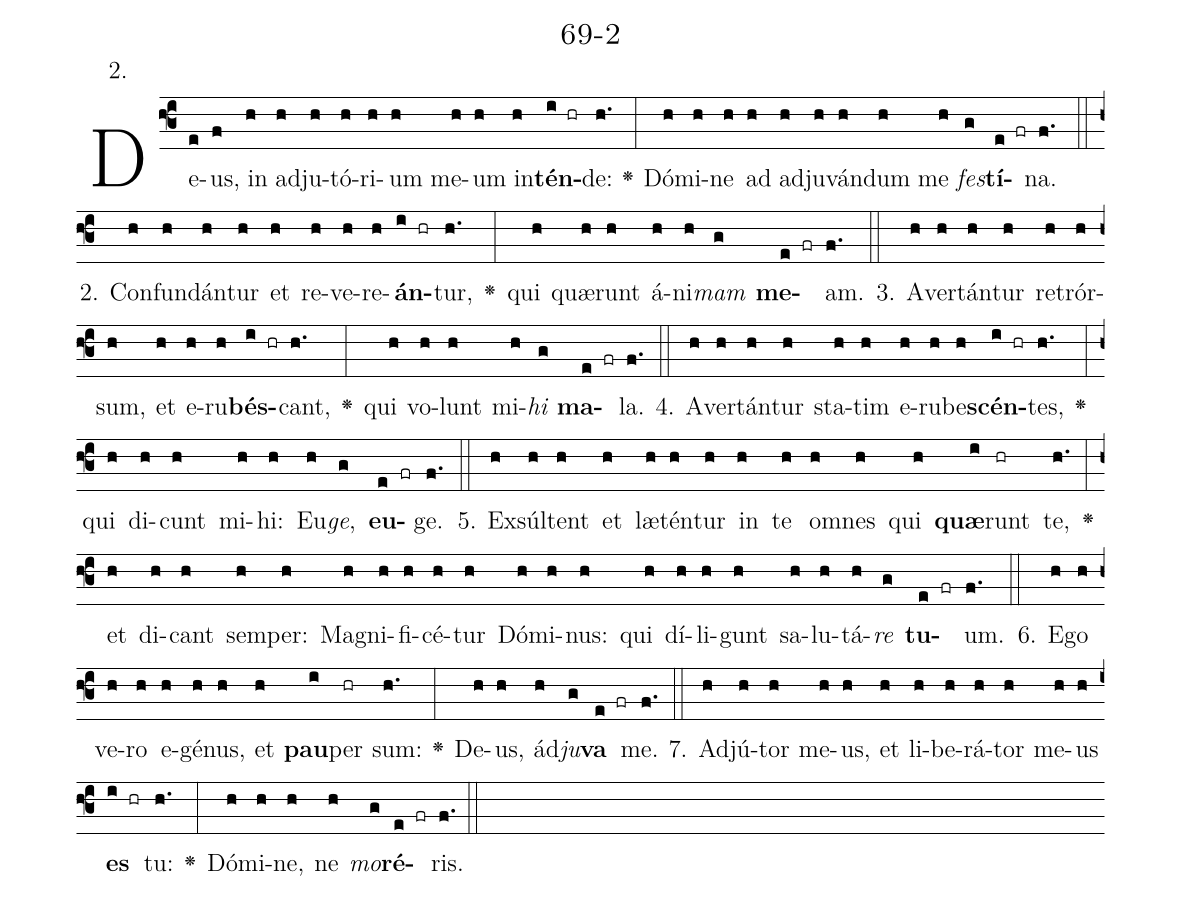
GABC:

name: 69-2;
annotation: 2.;
%%
(f3)De(e)us,(f) in(h) ad(h)ju(h)tó(h)ri(h)um(h) me(h)um(h) in(h)<b>tén</b>(i hr)de:(h.) <v>\greheightstar</v>(:) Dó(h)mi(h)ne(h) ad(h) ad(h)ju(h)ván(h)dum(h) me(h) <i>fes</i>(g)<b>tí</b>(e fr)na.(f.) (::)
2. Con(h)fun(h)dán(h)tur(h) et(h) re(h)ve(h)re(h)<b>án</b>(i hr)tur,(h.) <v>\greheightstar</v>(:) qui(h) quæ(h)runt(h) á(h)ni(h)<i>mam</i>(g) <b>me</b>(e fr)am.(f.) (::)
3. A(h)ver(h)tán(h)tur(h) re(h)trór(h)sum,(h) et(h) e(h)ru(h)<b>bés</b>(i hr)cant,(h.) <v>\greheightstar</v>(:) qui(h) vo(h)lunt(h) mi(h)<i>hi</i>(g) <b>ma</b>(e fr)la.(f.) (::)
4. A(h)ver(h)tán(h)tur(h) sta(h)tim(h) e(h)ru(h)be(h)<b>scén</b>(i hr)tes,(h.) <v>\greheightstar</v>(:) qui(h) di(h)cunt(h) mi(h)hi:(h) Eu(h)<i>ge</i>,(g) <b>eu</b>(e fr)ge.(f.) (::)
5. Ex(h)súl(h)tent(h) et(h) læ(h)tén(h)tur(h) in(h) te(h) om(h)nes(h) qui(h) <b>quæ</b>(i)runt(hr) te,(h.) <v>\greheightstar</v>(:) et(h) di(h)cant(h) sem(h)per:(h) Ma(h)gni(h)fi(h)cé(h)tur(h) Dó(h)mi(h)nus:(h) qui(h) dí(h)li(h)gunt(h) sa(h)lu(h)tá(h)<i>re</i>(g) <b>tu</b>(e fr)um.(f.) (::)
6. E(h)go(h) ve(h)ro(h) e(h)gé(h)nus,(h) et(h) <b>pau</b>(i)per(hr) sum:(h.) <v>\greheightstar</v>(:) De(h)us,(h) ád(h)<i>ju</i>(g)<b>va</b>(e fr) me.(f.) (::)
7. Ad(h)jú(h)tor(h) me(h)us,(h) et(h) li(h)be(h)rá(h)tor(h) me(h)us(h) <b>es</b>(i hr) tu:(h.) <v>\greheightstar</v>(:) Dó(h)mi(h)ne,(h) ne(h) <i>mo</i>(g)<b>ré</b>(e fr)ris.(f.) (::)
